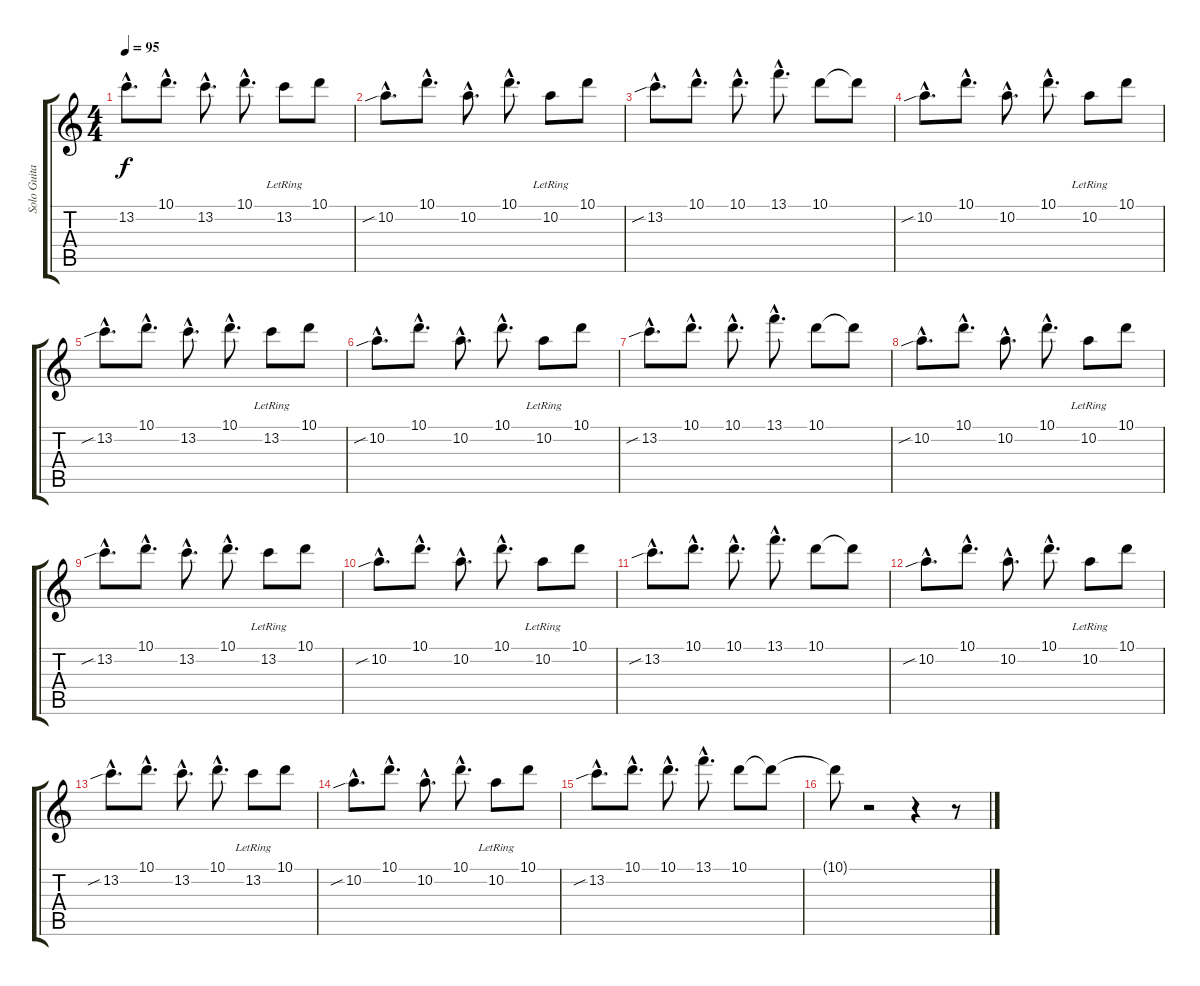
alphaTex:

\track ("Solo Guitar" "Solo Guita") {instrument overdrivenguitar}
\staff {score tabs}
\tuning (E4 B3 G3 D3 A2 E2) {hide}
\ts (4 4)
\tempo 95
\clef g2
\ks c
13.2{hac}.8{d dy f volume 2} 10.1{hac}.8{d} 13.2{hac}.8{d} 10.1{hac}.8{d volume 4} 13.2{lr}.8 10.1.8 |
10.2{sib hac}.8{d volume 6} 10.1{hac}.8{d} 10.2{hac}.8{d} 10.1{hac}.8{d} 10.2{lr}.8 10.1.8 |
13.2{sib hac}.8{d} 10.1{hac}.8{d} 10.1{hac}.8{d} 13.1{hac}.8{d} 10.1.8 10.1{t}.8 |
10.2{sib hac}.8{d} 10.1{hac}.8{d} 10.2{hac}.8{d} 10.1{hac}.8{d} 10.2{lr}.8 10.1.8 |
13.2{sib hac}.8{d} 10.1{hac}.8{d} 13.2{hac}.8{d} 10.1{hac}.8{d} 13.2{lr}.8 10.1.8 |
10.2{sib hac}.8{d} 10.1{hac}.8{d} 10.2{hac}.8{d} 10.1{hac}.8{d} 10.2{lr}.8 10.1.8 |
13.2{sib hac}.8{d} 10.1{hac}.8{d} 10.1{hac}.8{d} 13.1{hac}.8{d} 10.1.8 10.1{t}.8 |
10.2{sib hac}.8{d} 10.1{hac}.8{d} 10.2{hac}.8{d} 10.1{hac}.8{d} 10.2{lr}.8 10.1.8 |
13.2{sib hac}.8{d} 10.1{hac}.8{d} 13.2{hac}.8{d} 10.1{hac}.8{d} 13.2{lr}.8 10.1.8 |
10.2{sib hac}.8{d} 10.1{hac}.8{d} 10.2{hac}.8{d} 10.1{hac}.8{d} 10.2{lr}.8 10.1.8 |
13.2{sib hac}.8{d} 10.1{hac}.8{d} 10.1{hac}.8{d} 13.1{hac}.8{d} 10.1.8 10.1{t}.8 |
10.2{sib hac}.8{d} 10.1{hac}.8{d} 10.2{hac}.8{d} 10.1{hac}.8{d} 10.2{lr}.8 10.1.8 |
13.2{sib hac}.8{d} 10.1{hac}.8{d} 13.2{hac}.8{d} 10.1{hac}.8{d} 13.2{lr}.8 10.1.8 |
10.2{sib hac}.8{d} 10.1{hac}.8{d} 10.2{hac}.8{d} 10.1{hac}.8{d} 10.2{lr}.8 10.1.8 |
13.2{sib hac}.8{d} 10.1{hac}.8{d} 10.1{hac}.8{d} 13.1{hac}.8{d} 10.1.8 10.1{t}.8 |
10.1{t}.8 r.2 r.4 r.8
